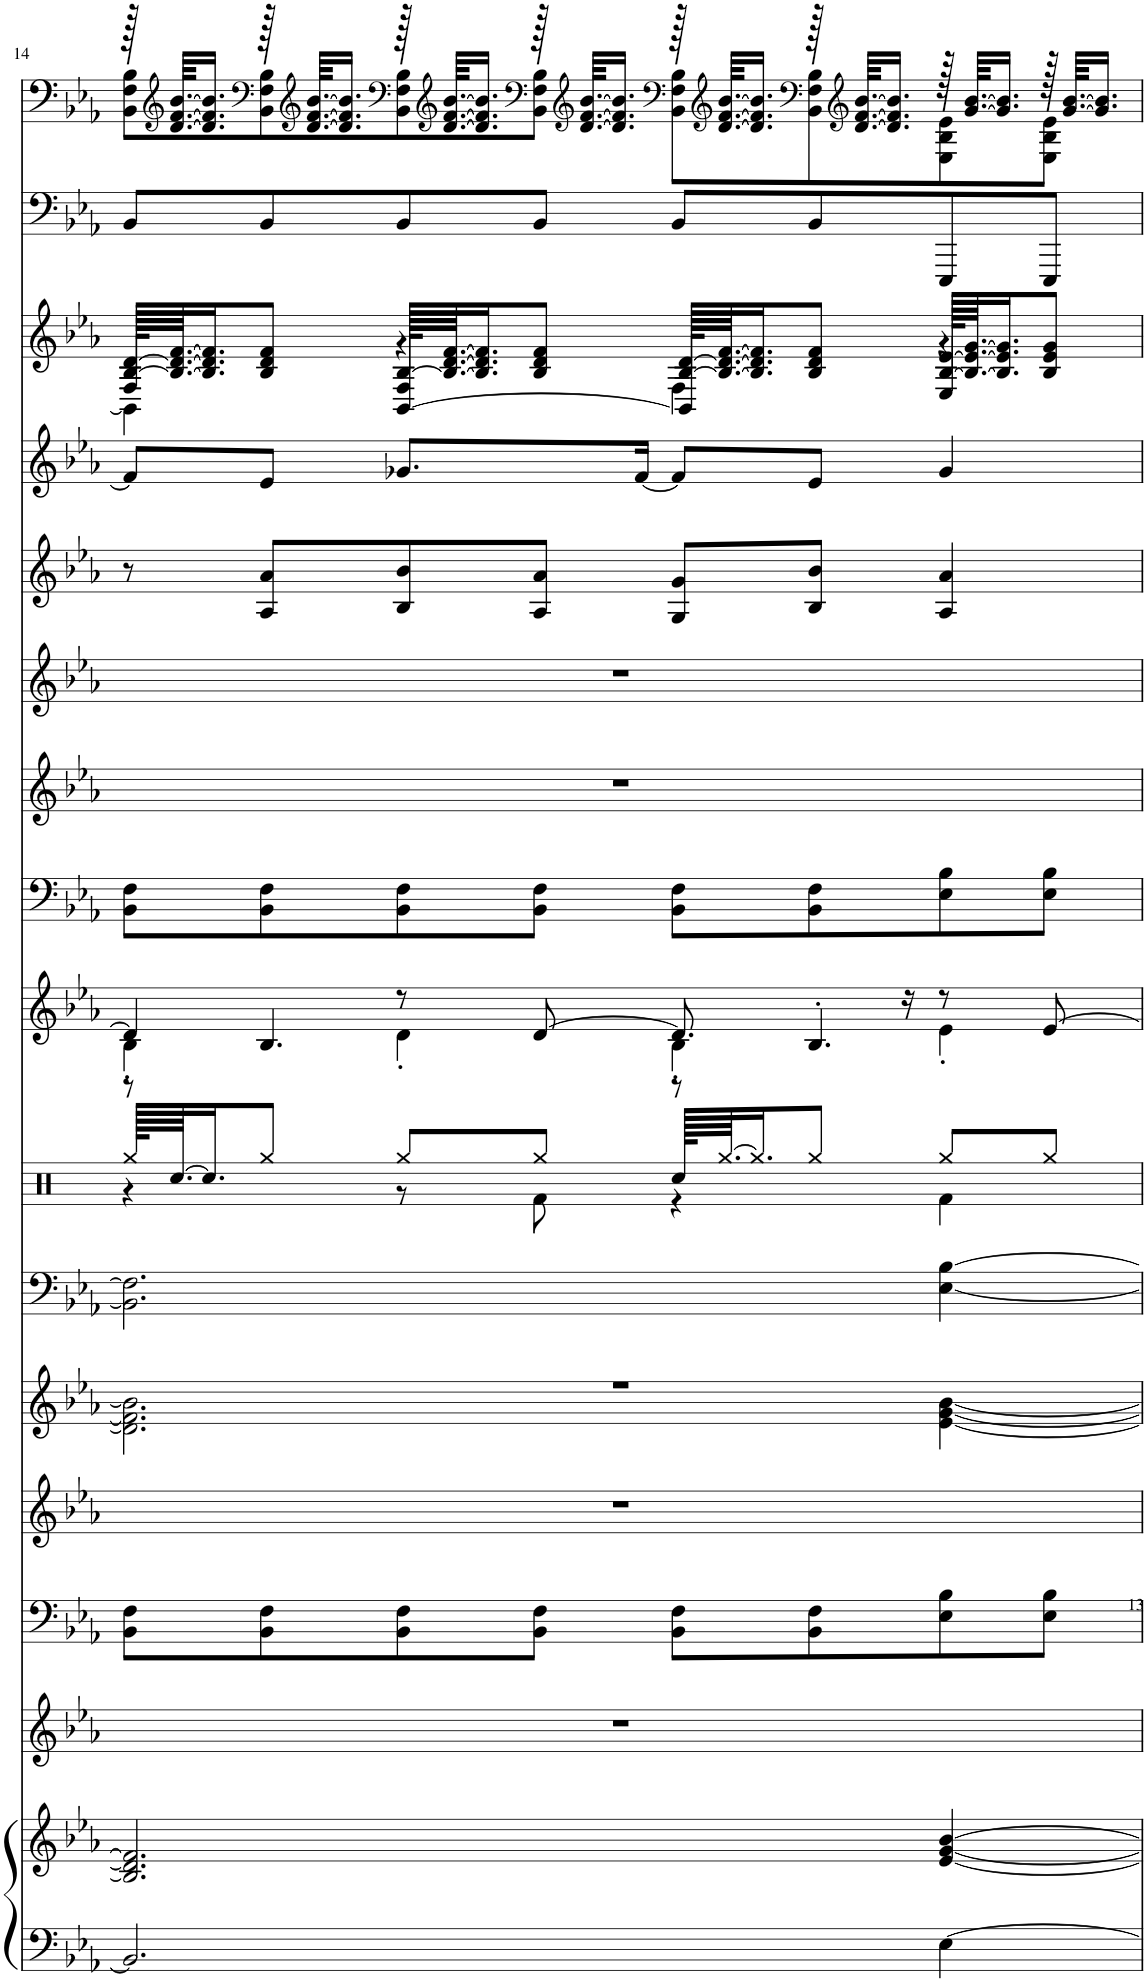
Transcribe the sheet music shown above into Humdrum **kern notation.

**kern	**kern	**kern	**kern	**kern	**kern	**kern	**kern	**kern	**kern	**kern	**kern	**kern	**kern	**kern	**kern	**kern
*part16	*part16	*part15	*part14	*part13	*part12	*part11	*part10	*part9	*part8	*part7	*part6	*part5	*part4	*part3	*part2	*part1
*staff17	*staff16	*staff15	*staff14	*staff13	*staff12	*staff11	*staff10	*staff9	*staff8	*staff7	*staff6	*staff5	*staff4	*staff3	*staff2	*staff1
*I"Bright Piano	*	*I"Glockenspiel	*I"Muted Guitar	*I"Polysynth Pad	*I"Syn.Strings 1	*I"DistortionGtr	*I"Percussion	*I"Clean Guitar	*I"Overdrive Gtr	*I"Choir Aahs	*I"Voice Oohs	*I"Synth Voice	*I"Tenor Sax	*I"Steel Gtr.	*I"Fingered Bass	*I"Clean Guitar, Everybody Talks
*I'Pno	*	*I'Gsp	*	*	*I'Str	*	*	*	*	*I'Ch	*I'V	*I'V	*I'T Sax	*	*	*
!!LO:PB:g=z
*clefF4	*clefG2	*clefG2	*clefF4	*clefG2	*clefG2	*clefF4	*clefX	*clefG2	*clefF4	*clefG2	*clefG2	*clefG2	*clefG2	*clefG2	*clefF4	*clefG2
*	*	*	*	*	*	*	*	*	*	*	*	*	*Trd8c14	*	*	*
*k[b-e-a-]	*k[b-e-a-]	*k[b-e-a-]	*k[b-e-a-]	*k[b-e-a-]	*k[b-e-a-]	*k[b-e-a-]	*k[]	*k[b-e-a-]	*k[b-e-a-]	*k[b-e-a-]	*k[b-e-a-]	*k[b-e-a-]	*k[b-e-a-]	*k[b-e-a-]	*k[b-e-a-]	*k[b-e-a-]
*M4/4	*M4/4	*M4/4	*M4/4	*M4/4	*M4/4	*M4/4	*M4/4	*M4/4	*M4/4	*M4/4	*M4/4	*M4/4	*M4/4	*M4/4	*M4/4	*M4/4
=14	=14	=14	=14	=14	=14	=14	=14	=14	=14	=14	=14	=14	=14	=14	=14	=14
*	*	*	*	*	*^	*	*^	*^	*	*	*	*	*	*^	*	*^
*	*	*	*	*	*	*	*	*	*	*	*^	*	*	*	*	*	*	*^	*	*	*
2.BB-/]	2.B-/] 2.d/] 2.f/]	1r	8BB-\ 8F\L	1r	1r	2.d\] 2.f\] 2.b-\]	2.BB-\] 2.F\]	128Rgg/KLLLL	4r	4d/]	4B-'\	8r	8BB-\ 8F\L	1r	1r	8r	8f/L]	[128B-/ [128d/KLLLL	4BB-\]	4F/	8BB-/L	128r	8BB-\ 8F\ 8B-\L
*	*	*	*	*	*	*	*	*	*	*	*	*	*	*	*	*	*	*	*	*	*	*clefG2	*
.	.	.	.	.	.	.	.	[64.Rcc/JJ	.	.	.	.	.	.	.	.	.	64.B-/_ 64.d/_ [64.f/JJ	.	.	.	[64.d/ [64.f/ [64.b-/KKLL	.
.	.	.	.	.	.	.	.	16.Rcc/J]	.	.	.	.	.	.	.	.	.	16.B-/] 16.d/] 16.f/]J	.	.	.	16.d/] 16.f/] 16.b-/]JJ	.
*	*	*	*	*	*	*	*	*	*	*	*	*	*	*	*	*	*	*	*	*	*	*clefF4	*
.	.	.	8BB-\ 8F\	.	.	.	.	8Rgg/J	.	.	.	4.B-/	8BB-\ 8F\	.	.	8A-/ 8a-/L	8e-/J	8B-/ 8d/ 8f/J	.	.	8BB-/	128r	8BB-\ 8F\ 8B-\
*	*	*	*	*	*	*	*	*	*	*	*	*	*	*	*	*	*	*	*	*	*	*clefG2	*
.	.	.	.	.	.	.	.	.	.	.	.	.	.	.	.	.	.	.	.	.	.	[64.d/ [64.f/ [64.b-/KKLL	.
.	.	.	.	.	.	.	.	.	.	.	.	.	.	.	.	.	.	.	.	.	.	16.d/] 16.f/] 16.b-/]JJ	.
*	*	*	*	*	*	*	*	*	*	*	*	*	*	*	*	*	*	*	*	*	*	*clefF4	*
.	.	.	8BB-\ 8F\	.	.	.	.	8Rgg/L	8r	8r	4d'\	.	8BB-\ 8F\	.	.	8B-/ 8b-/	8.g-X/L	[128B-/KLLLL	4r	[4BB-/ 4F/	8BB-/	128r	8BB-\ 8F\ 8B-\
*	*	*	*	*	*	*	*	*	*	*	*	*	*	*	*	*	*	*	*	*	*	*clefG2	*
.	.	.	.	.	.	.	.	.	.	.	.	.	.	.	.	.	.	64.B-/_ [64.d/ [64.f/JJ	.	.	.	[64.d/ [64.f/ [64.b-/KKLL	.
.	.	.	.	.	.	.	.	.	.	.	.	.	.	.	.	.	.	16.B-/] 16.d/] 16.f/]J	.	.	.	16.d/] 16.f/] 16.b-/]JJ	.
*	*	*	*	*	*	*	*	*	*	*	*	*	*	*	*	*	*	*	*	*	*	*clefF4	*
.	.	.	8BB-\ 8F\J	.	.	.	.	8Rgg/J	8Rf\	[8d/	.	.	8BB-\ 8F\J	.	.	8A-/ 8a-/J	.	8B-/ 8d/ 8f/J	.	.	8BB-/J	128r	8BB-\ 8F\ 8B-\J
*	*	*	*	*	*	*	*	*	*	*	*	*	*	*	*	*	*	*	*	*	*	*clefG2	*
.	.	.	.	.	.	.	.	.	.	.	.	.	.	.	.	.	.	.	.	.	.	[64.d/ [64.f/ [64.b-/KKLL	.
.	.	.	.	.	.	.	.	.	.	.	.	.	.	.	.	.	.	.	.	.	.	16.d/] 16.f/] 16.b-/]JJ	.
.	.	.	.	.	.	.	.	.	.	.	.	.	.	.	.	.	[16f/Jk	.	.	.	.	.	.
*	*	*	*	*	*	*	*	*	*	*	*	*	*	*	*	*	*	*	*	*	*	*clefF4	*
.	.	.	8BB-\ 8F\L	.	.	.	.	128Rcc/KLLLL	4r	8.d/]	4B-'\	8r	8BB-\ 8F\L	.	.	8G/ 8g/L	8f/L]	[128B-/ [128d/KLLLL	4F\	4BB-/]	8BB-/L	128r	8BB-\ 8F\ 8B-\L
*	*	*	*	*	*	*	*	*	*	*	*	*	*	*	*	*	*	*	*	*	*	*clefG2	*
.	.	.	.	.	.	.	.	[64.Rgg/JJ	.	.	.	.	.	.	.	.	.	64.B-/_ 64.d/_ [64.f/JJ	.	.	.	[64.d/ [64.f/ [64.b-/KKLL	.
.	.	.	.	.	.	.	.	16.Rgg/J]	.	.	.	.	.	.	.	.	.	16.B-/] 16.d/] 16.f/]J	.	.	.	16.d/] 16.f/] 16.b-/]JJ	.
*	*	*	*	*	*	*	*	*	*	*	*	*	*	*	*	*	*	*	*	*	*	*clefF4	*
.	.	.	8BB-\ 8F\	.	.	.	.	8Rgg/J	.	.	.	4.B-'/	8BB-\ 8F\	.	.	8B-/ 8b-/J	8e-/J	8B-/ 8d/ 8f/J	.	.	8BB-/	128r	8BB-\ 8F\ 8B-\
*	*	*	*	*	*	*	*	*	*	*	*	*	*	*	*	*	*	*	*	*	*	*clefG2	*
.	.	.	.	.	.	.	.	.	.	.	.	.	.	.	.	.	.	.	.	.	.	[64.d/ [64.f/ [64.b-/KKLL	.
.	.	.	.	.	.	.	.	.	.	.	.	.	.	.	.	.	.	.	.	.	.	16.d/] 16.f/] 16.b-/]JJ	.
.	.	.	.	.	.	.	.	.	.	16r	.	.	.	.	.	.	.	.	.	.	.	.	.
[4E-\	[4e-/ [4g/ [4b-/	.	8E-\ 8B-\	.	.	[4e-\ [4g\ [4b-\	[4E-\ [4B-\	8Rgg/L	4Rf\	8r	4e-'\	.	8E-\ 8B-\	.	.	4A-/ 4a-/	4g-/	[128B-/ [128e-/KLLLL	4r	4E-/	8EEE-/	128r	8E-\ 8B-\ 8e-\
.	.	.	.	.	.	.	.	.	.	.	.	.	.	.	.	.	.	64.B-/_ 64.e-/_ [64.g/JJ	.	.	.	[64.g/ [64.b-/KKLL	.
.	.	.	.	.	.	.	.	.	.	.	.	.	.	.	.	.	.	16.B-/] 16.e-/] 16.g/]J	.	.	.	16.g/] 16.b-/]JJ	.
.	.	.	8E-\ 8B-\J	.	.	.	.	8Rgg/J	.	[8e-/	.	.	8E-\ 8B-\J	.	.	.	.	8B-/ 8e-/ 8g/J	.	.	8EEE-/J	128r	8E-\ 8B-\ 8e-\J
.	.	.	.	.	.	.	.	.	.	.	.	.	.	.	.	.	.	.	.	.	.	[64.g/ [64.b-/KKLL	.
.	.	.	.	.	.	.	.	.	.	.	.	.	.	.	.	.	.	.	.	.	.	16.g/] 16.b-/]JJ	.
*	*	*	*	*	*	*	*	*v	*v	*	*	*	*	*	*	*	*	*v	*v	*v	*	*v	*v
*	*	*	*	*	*v	*v	*	*	*v	*v	*v	*	*	*	*	*	*	*	*
=	=	=	=	=	=	=	=	=	=	=	=	=	=	=	=	=
*-	*-	*-	*-	*-	*-	*-	*-	*-	*-	*-	*-	*-	*-	*-	*-	*-
